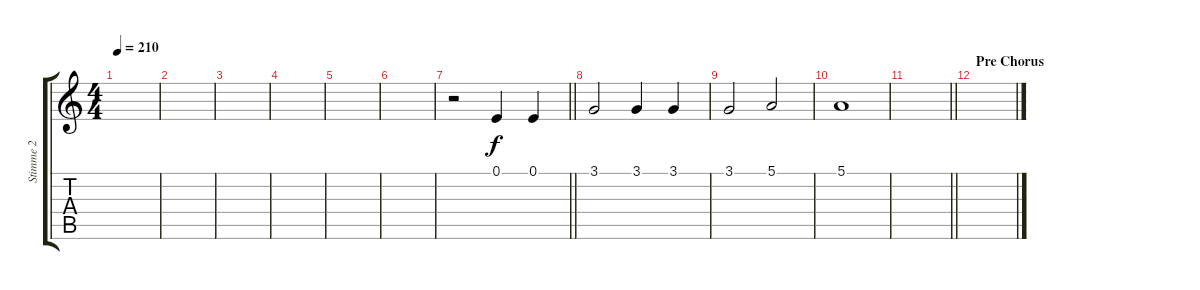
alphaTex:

\track ("Stimme 2" "Stimme 2") {instrument englishhorn}
\staff {score tabs}
\tuning (E4 B3 G3 D3 A2 E2) {hide}
\ts (4 4)
\tempo 210
\clef g2
\ks c
|
|
|
|
|
|
\barLineRight lightlight
r.2 0.1.4 0.1.4 |
\section ("" "")
3.1.2 3.1.4 3.1.4 |
3.1.2 5.1.2 |
5.1.1 |
\barLineRight lightlight
|
\section ("" "Pre Chorus")
